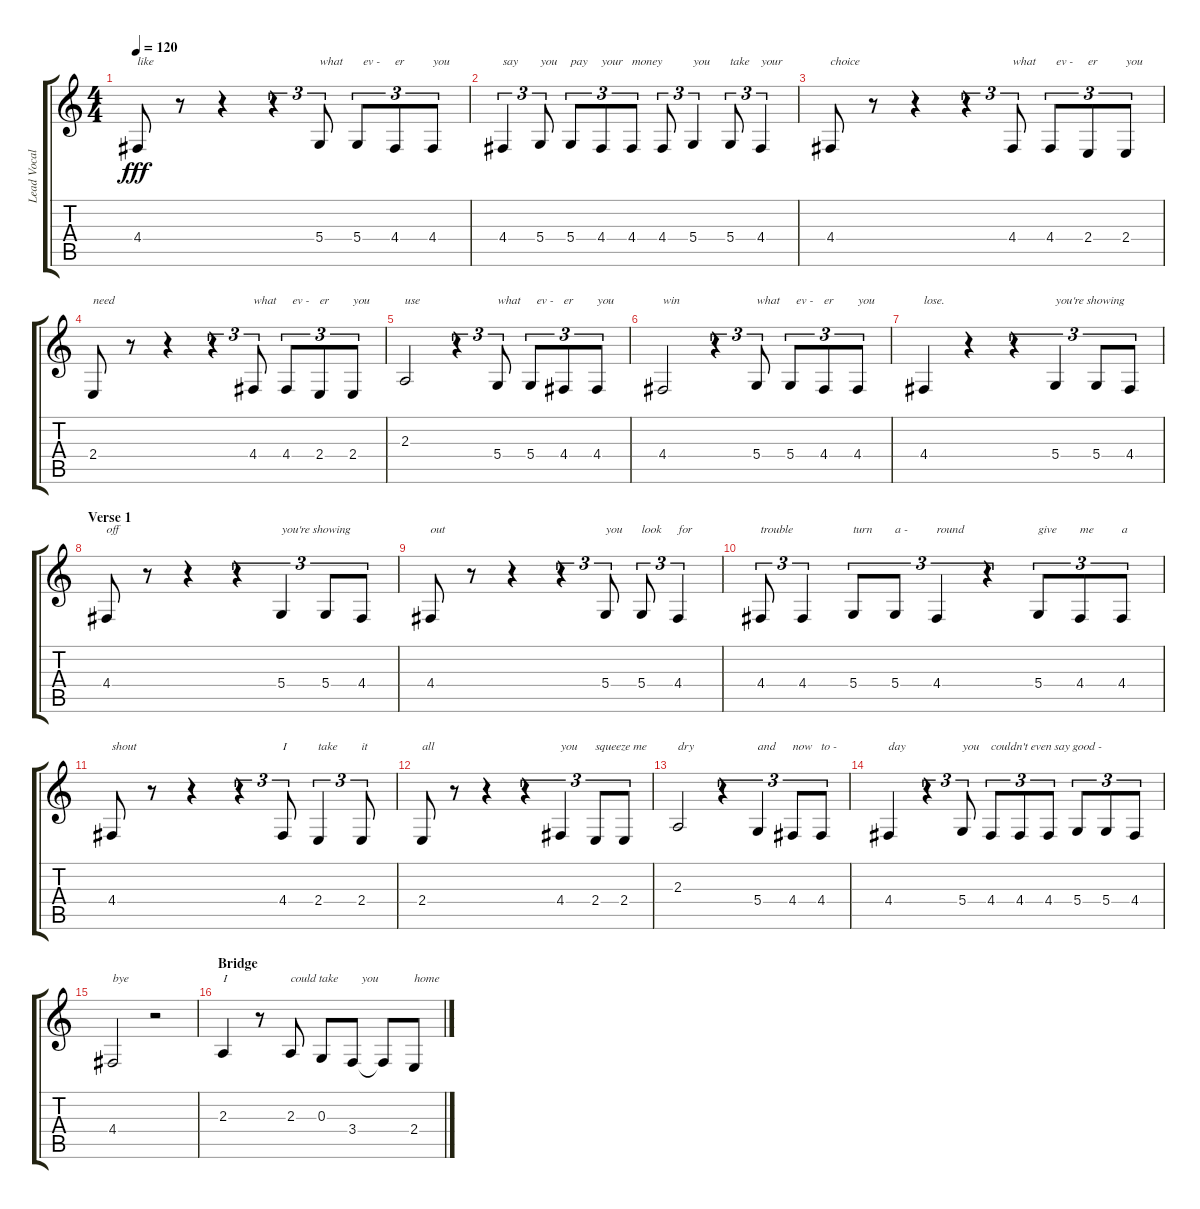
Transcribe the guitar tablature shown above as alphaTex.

\track ("Lead Vocal" "Lead Vocal") {instrument synthbrass1}
\staff {score tabs}
\tuning (E4 B3 G3 D3 A2 E2) {hide}
\ts (4 4)
\tempo 120
\clef g2
\ks c
4.4.8{txt "like" dy fff} r.8 r.4 r.4{tu (3 2)} 5.4.8{tu (3 2) txt "what"} 5.4.8{tu (3 2) txt "  ev -"} 4.4.8{tu (3 2) txt "er"} 4.4.8{tu (3 2) txt "you"} |
4.4.4{tu (3 2) txt "say"} 5.4.8{tu (3 2) txt "you"} 5.4.8{tu (3 2) txt "pay"} 4.4.8{tu (3 2) txt "your"} 4.4.8{tu (3 2) txt "money"} 4.4.8{tu (3 2)} 5.4.4{tu (3 2) txt "you"} 5.4.8{tu (3 2) txt "take"} 4.4.4{tu (3 2) txt "your"} |
4.4.8{txt "choice"} r.8 r.4 r.4{tu (3 2)} 4.4.8{tu (3 2) txt "what"} 4.4.8{tu (3 2) txt "  ev -"} 2.4.8{tu (3 2) txt "er"} 2.4.8{tu (3 2) txt "you"} |
2.4.8{txt "need"} r.8 r.4 r.4{tu (3 2)} 4.4.8{tu (3 2) txt "what "} 4.4.8{tu (3 2) txt "  ev -"} 2.4.8{tu (3 2) txt "er"} 2.4.8{tu (3 2) txt "you"} |
2.3.2{txt "use"} r.4{tu (3 2)} 5.4.8{tu (3 2) txt "what"} 5.4.8{tu (3 2) txt "  ev -"} 4.4.8{tu (3 2) txt "er"} 4.4.8{tu (3 2) txt "you"} |
4.4.2{txt "win"} r.4{tu (3 2)} 5.4.8{tu (3 2) txt "what"} 5.4.8{tu (3 2) txt "  ev -"} 4.4.8{tu (3 2) txt "er"} 4.4.8{tu (3 2) txt "you"} |
4.4.4{txt "lose."} r.4 r.4{tu (3 2)} 5.4.4{tu (3 2) txt "you're showing"} 5.4.8{tu (3 2)} 4.4.8{tu (3 2)} |
\section ("" "Verse 1")
4.4.8{txt "off"} r.8 r.4 r.4{tu (3 2)} 5.4.4{tu (3 2) txt "you're showing"} 5.4.8{tu (3 2) txt " "} 4.4.8{tu (3 2) txt " "} |
4.4.8{txt "out"} r.8 r.4 r.4{tu (3 2)} 5.4.8{tu (3 2) txt "you"} 5.4.8{tu (3 2) txt "look"} 4.4.4{tu (3 2) txt "for"} |
4.4.8{tu (3 2) txt "trouble"} 4.4.4{tu (3 2)} 5.4.8{tu (3 2) txt "turn"} 5.4.8{tu (3 2) txt "a -"} 4.4.4{tu (3 2) txt "round"} r.4{tu (3 2) txt " "} 5.4.8{tu (3 2) txt "give"} 4.4.8{tu (3 2) txt "me"} 4.4.8{tu (3 2) txt "a"} |
4.4.8{txt "shout"} r.8 r.4 r.4{tu (3 2)} 4.4.8{tu (3 2) txt "I"} 2.4.4{tu (3 2) txt "take"} 2.4.8{tu (3 2) txt "it"} |
2.4.8{txt "all"} r.8 r.4 r.4{tu (3 2)} 4.4.4{tu (3 2) txt "you"} 2.4.8{tu (3 2) txt "squeeze me"} 2.4.8{tu (3 2) txt " "} |
2.3.2{txt "dry"} r.4{tu (3 2)} 5.4.4{tu (3 2) txt "and"} 4.4.8{tu (3 2) txt "now"} 4.4.8{tu (3 2) txt "to -"} |
4.4.4{txt "day"} r.4{tu (3 2)} 5.4.8{tu (3 2) txt "you"} 4.4.8{tu (3 2) txt "couldn't even say good -"} 4.4.8{tu (3 2) txt " "} 4.4.8{tu (3 2) txt " "} 5.4.8{tu (3 2) txt " "} 5.4.8{tu (3 2) txt " "} 4.4.8{tu (3 2) txt " "} |
4.4.2{txt "bye"} r.2 |
\section ("" "Bridge")
2.3.4{txt "I"} r.8 2.3.8{txt "could take"} 0.3.8 3.4.8{txt "   you"} 3.4{t}.8 2.4.8{txt "home"}
